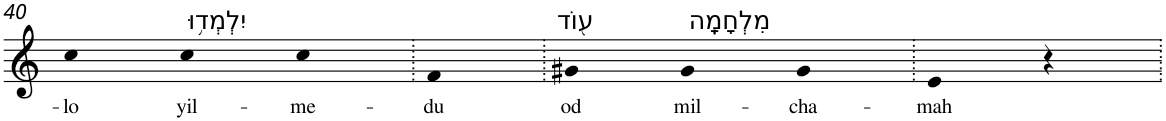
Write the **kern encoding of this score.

**kern	**text
*part1	*part1
*staff1	*staff1
*I"Piano	*
*I'Pno	*
!!LO:PB:g=z
*clefG2	*
*k[]	*
=40	=40
!	!LO:LY:b
4cc	-lo
!LO:TX:a:t=יִלְמְד֥וּ	!
!	!LO:LY:b
4cc	yil-
!	!LO:LY:b
4cc	-me-
=41.	=41.
!	!LO:LY:b
4f	-du
=42.	=42.
!LO:TX:a:t=ע֖וֹד	!
!	!LO:LY:b
4g#X	od
!LO:TX:a:t=מִלְחָמָֽה	!
!	!LO:LY:b
4g#	mil-
!	!LO:LY:b
4g#	-cha-
=43.	=43.
!	!LO:LY:b
4e	-mah
4r	.
=.	=.
*-	*-
